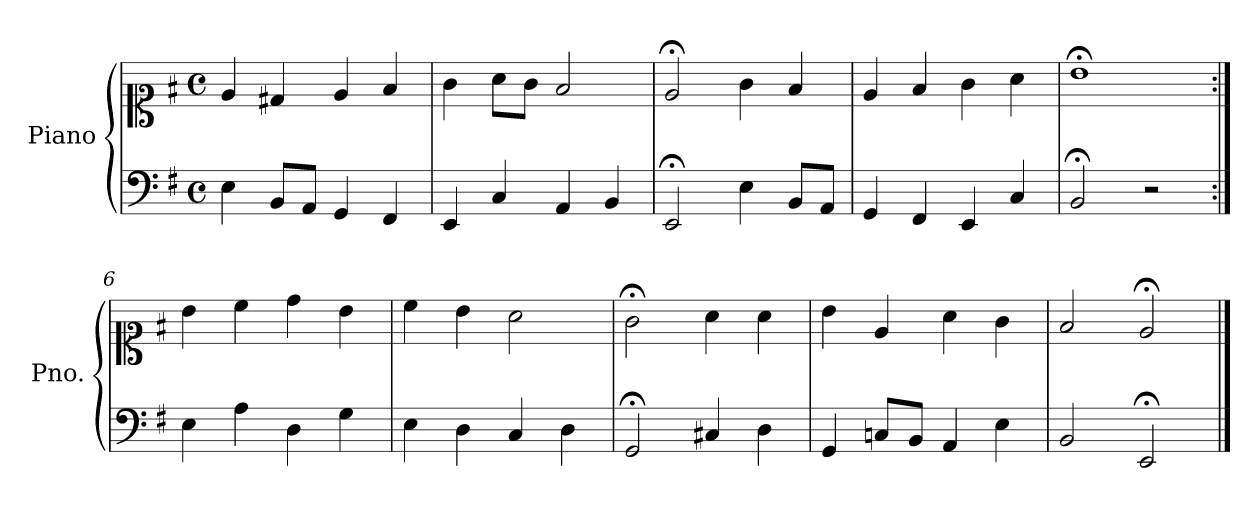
**kern	**kern
*part1	*part1
*staff2	*staff1
*I"Piano	*
*I'Pno.	*
*clefF4	*clefC1
*k[f#]	*k[f#]
*M4/4	*M4/4
*met(c)	*met(c)
=1	=1
4E\	4e/
8BB/L	4d#X/
8AA/J	.
4GG/	4e/
4FF#/	4f#/
=2	=2
4EE/	4g\
4C/	8a\L
.	8g\J
4AA/	2f#/
4BB/	.
=3	=3
2EE;</	2e;</
4E\	4g\
8BB/L	4f#/
8AA/J	.
=4	=4
4GG/	4e/
4FF#/	4f#/
4EE/	4g\
4C/	4a\
=5	=5
2BB;</	1b;<
2r	.
=6:|!	=6:|!
4E\	4b\
4A\	4cc\
4D\	4dd\
4G\	4b\
=7	=7
4E\	4cc\
4D\	4b\
4C/	2a\
4D\	.
!!LO:LB:g=z
=8	=8
2GG;</	2g;<\
4C#X/	4a\
4D\	4a\
=9	=9
4GG/	4b\
8Cn/L	4e/
8BB/J	.
4AA/	4a\
4E\	4g\
=10	=10
2BB/	2f#/
2EE;</	2e;</
==	==
*-	*-
